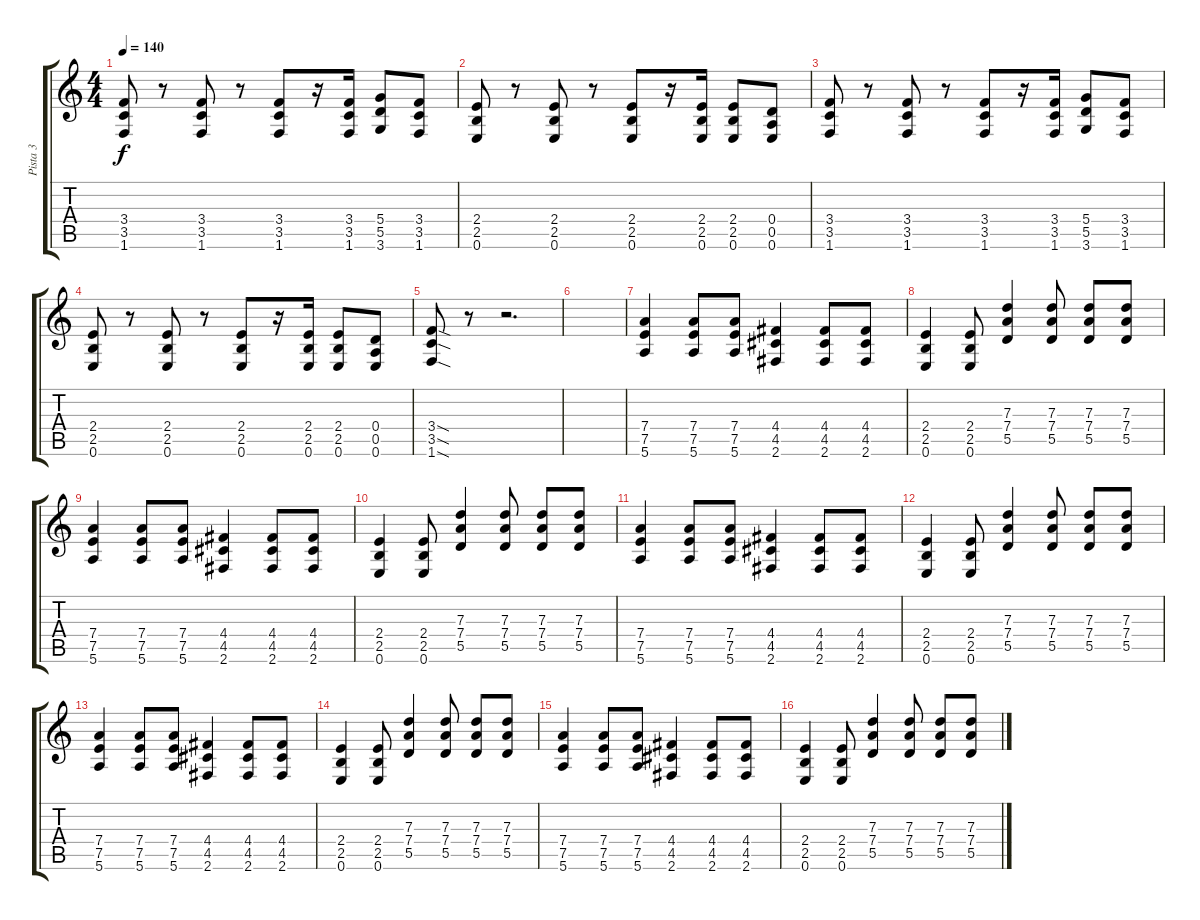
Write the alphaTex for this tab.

\track ("Pista 3" "Pista 3") {instrument distortionguitar}
\staff {score tabs}
\tuning (E4 B3 G3 D3 A2 E2) {hide}
\ts (4 4)
\tempo 140
\clef g2
\ks c
(3.4 3.5 1.6).8{dy f} r.8 (3.4 3.5 1.6).8 r.8 (3.4 3.5 1.6).8 r.16 (3.4 3.5 1.6).16 (5.4 5.5 3.6).8 (3.4 3.5 1.6).8 |
(2.4 2.5 0.6).8 r.8 (2.4 2.5 0.6).8 r.8 (2.4 2.5 0.6).8 r.16 (2.4 2.5 0.6).16 (2.4 2.5 0.6).8 (0.4 0.5 0.6).8 |
(3.4 3.5 1.6).8 r.8 (3.4 3.5 1.6).8 r.8 (3.4 3.5 1.6).8 r.16 (3.4 3.5 1.6).16 (5.4 5.5 3.6).8 (3.4 3.5 1.6).8 |
(2.4 2.5 0.6).8 r.8 (2.4 2.5 0.6).8 r.8 (2.4 2.5 0.6).8 r.16 (2.4 2.5 0.6).16 (2.4 2.5 0.6).8 (0.4 0.5 0.6).8 |
(3.4{sod} 3.5{sod} 1.6{sod}).8 r.8 r.2{d} |
|
(7.4 7.5 5.6).4 (7.4 7.5 5.6).8 (7.4 7.5 5.6).8 (4.4 4.5 2.6).4 (4.4 4.5 2.6).8 (4.4 4.5 2.6).8 |
(2.4 2.5 0.6).4 (2.4 2.5 0.6).8 (7.3 7.4 5.5).4 (7.3 7.4 5.5).8 (7.3 7.4 5.5).8 (7.3 7.4 5.5).8 |
(7.4 7.5 5.6).4 (7.4 7.5 5.6).8 (7.4 7.5 5.6).8 (4.4 4.5 2.6).4 (4.4 4.5 2.6).8 (4.4 4.5 2.6).8 |
(2.4 2.5 0.6).4 (2.4 2.5 0.6).8 (7.3 7.4 5.5).4 (7.3 7.4 5.5).8 (7.3 7.4 5.5).8 (7.3 7.4 5.5).8 |
(7.4 7.5 5.6).4 (7.4 7.5 5.6).8 (7.4 7.5 5.6).8 (4.4 4.5 2.6).4 (4.4 4.5 2.6).8 (4.4 4.5 2.6).8 |
(2.4 2.5 0.6).4 (2.4 2.5 0.6).8 (7.3 7.4 5.5).4 (7.3 7.4 5.5).8 (7.3 7.4 5.5).8 (7.3 7.4 5.5).8 |
(7.4 7.5 5.6).4 (7.4 7.5 5.6).8 (7.4 7.5 5.6).8 (4.4 4.5 2.6).4 (4.4 4.5 2.6).8 (4.4 4.5 2.6).8 |
(2.4 2.5 0.6).4 (2.4 2.5 0.6).8 (7.3 7.4 5.5).4 (7.3 7.4 5.5).8 (7.3 7.4 5.5).8 (7.3 7.4 5.5).8 |
(7.4 7.5 5.6).4 (7.4 7.5 5.6).8 (7.4 7.5 5.6).8 (4.4 4.5 2.6).4 (4.4 4.5 2.6).8 (4.4 4.5 2.6).8 |
(2.4 2.5 0.6).4 (2.4 2.5 0.6).8 (7.3 7.4 5.5).4 (7.3 7.4 5.5).8 (7.3 7.4 5.5).8 (7.3 7.4 5.5).8
